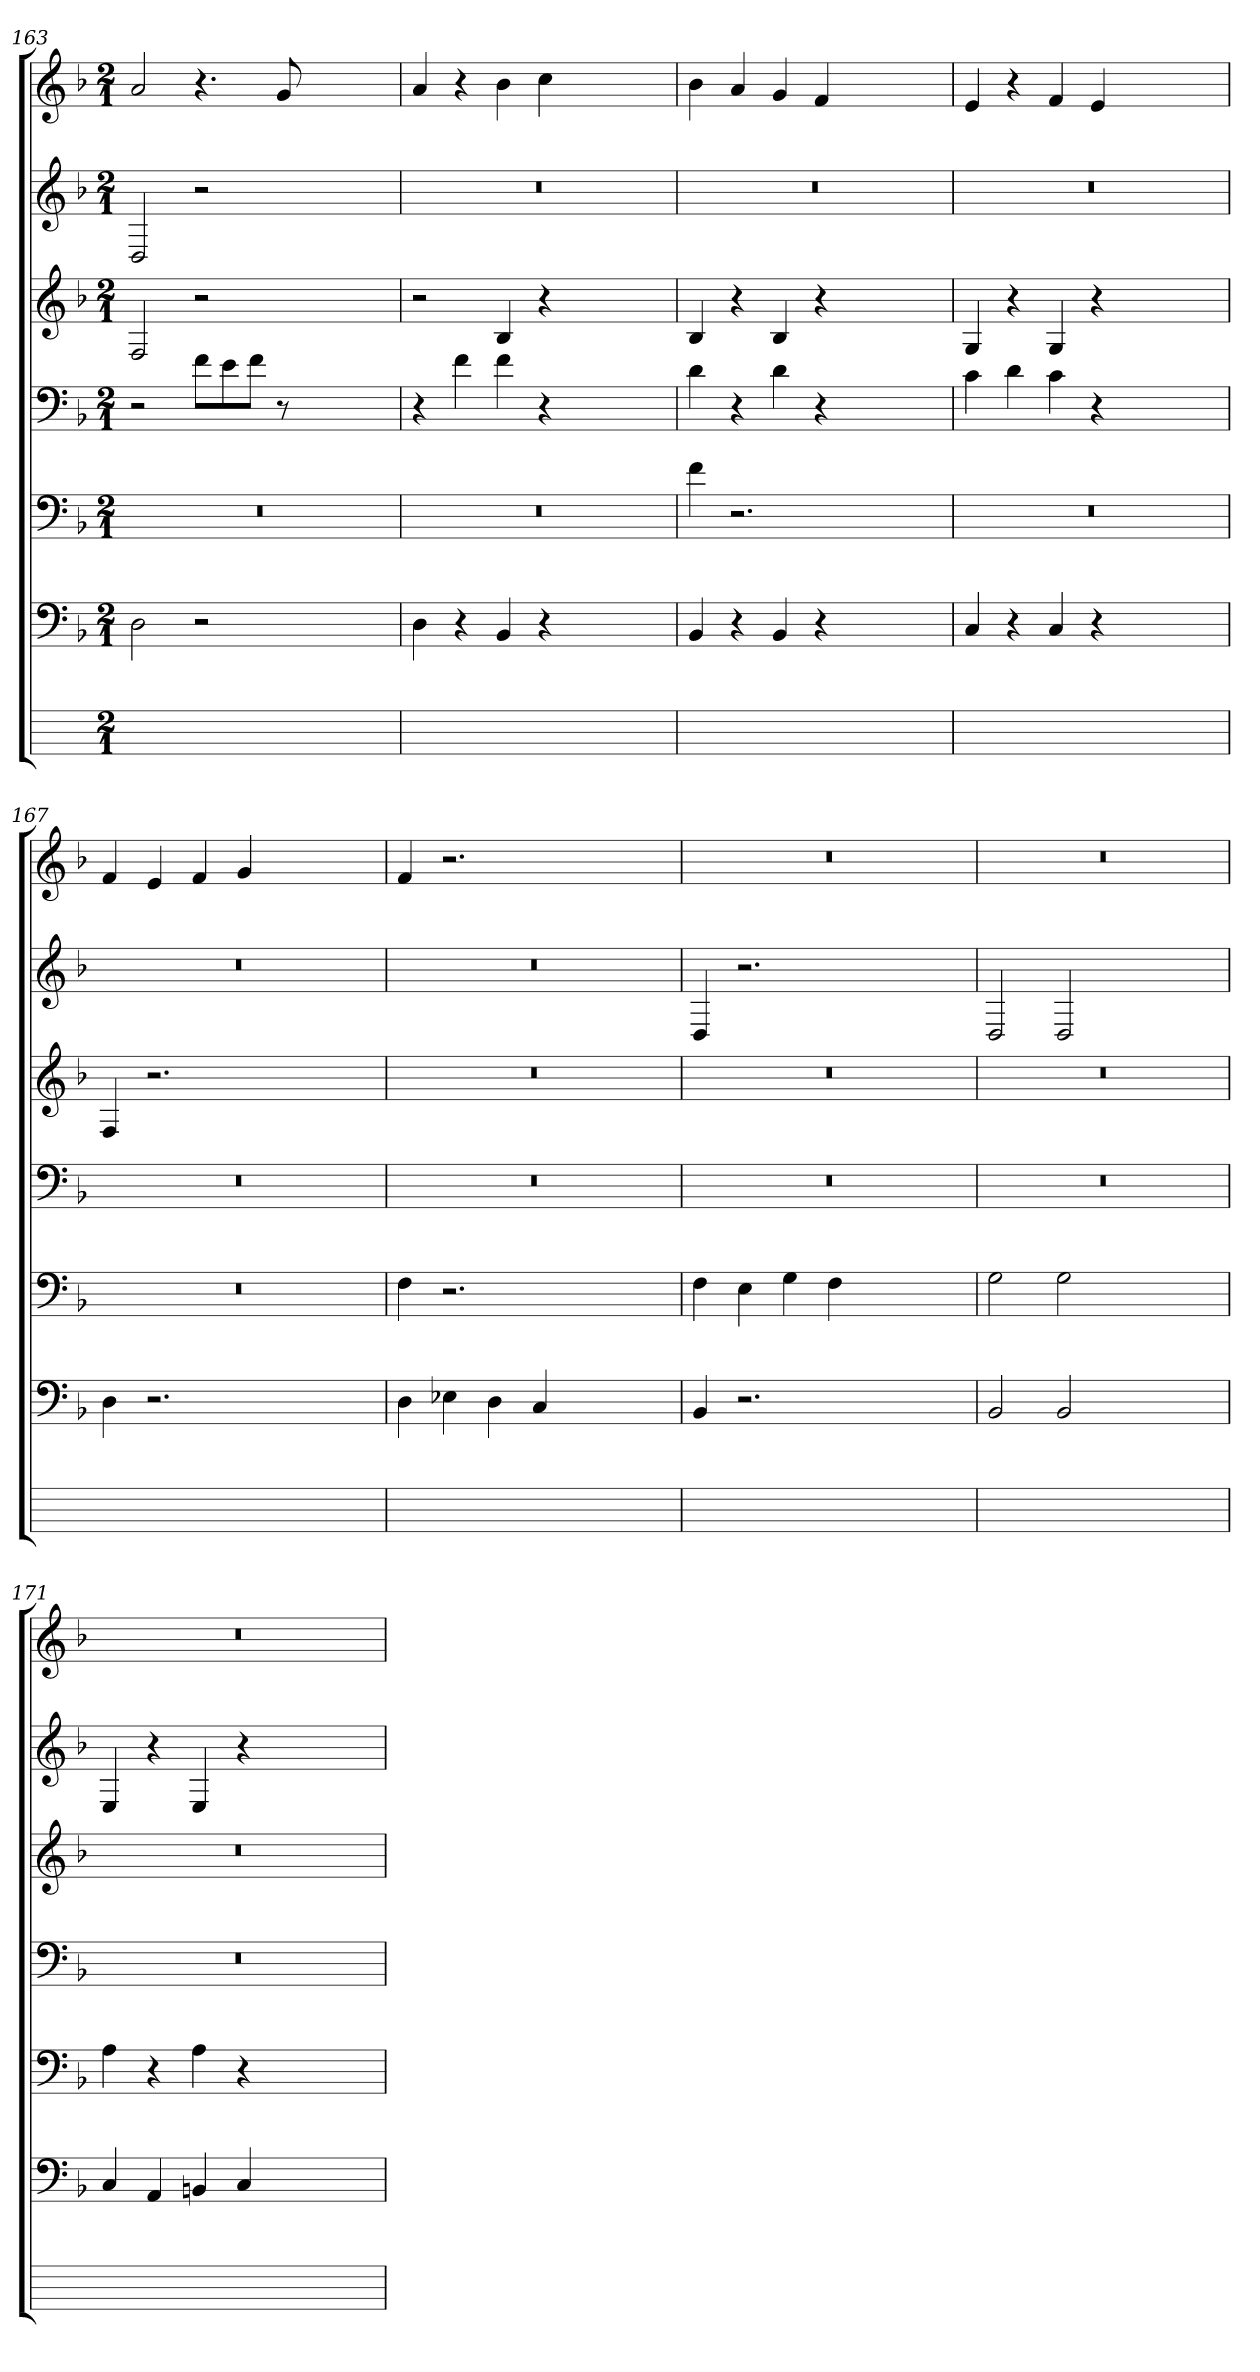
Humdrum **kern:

**kern	**kern	**kern	**kern	**kern	**kern	**kern
*part7	*part6	*part5	*part4	*part3	*part2	*part1
*staff7	*staff6	*staff5	*staff4	*staff3	*staff2	*staff1
*	*clefF4	*clefF4	*clefF4	*clefG2	*clefG2	*clefG2
*	*k[b-]	*k[b-]	*k[b-]	*k[b-]	*k[b-]	*k[b-]
*	*F:	*F:	*F:	*F:	*F:	*F:
*M2/1	*M2/1	*M2/1	*M2/1	*M2/1	*M2/1	*M2/1
=163	=163	=163	=163	=163	=163	=163
0ryy	2D	0r	2r	2F	2D	2a
.	2r	.	8fL	2r	2r	4.r
.	.	.	8ei	.	.	.
.	.	.	8fjJ	.	.	.
.	.	.	8r	.	.	8gi
.	1ryy	.	1ryy	1ryy	1ryy	1ryy
=164	=164	=164	=164	=164	=164	=164
0ryy	4Dj	0r	4r	2r	0r	4a
.	4r	.	4fi	.	.	4r
.	4BB-	.	4f	4B-	.	4b-
.	4r	.	4r	4r	.	4cci
.	1ryy	.	1ryy	1ryy	.	1ryy
=165	=165	=165	=165	=165	=165	=165
0ryy	4BB-	4fZ	4d	4B-	0r	4b-j
.	4r	2.r	4r	4r	.	4a
.	4BB-	.	4dj	4B-	.	4g
.	4r	.	4r	4r	.	4f
.	1ryy	1ryy	1ryy	1ryy	.	1ryy
=166	=166	=166	=166	=166	=166	=166
0ryy	4C	0r	4c	4G	0r	4e
.	4r	.	4dZ	4r	.	4r
.	4Cj	.	4cj	4Gj	.	4fj
.	4r	.	4r	4r	.	4e
.	1ryy	.	1ryy	1ryy	.	1ryy
=167	=167	=167	=167	=167	=167	=167
0ryy	4D	0r	0r	4F	0r	4f
.	2.r	.	.	2.r	.	4ei
.	.	.	.	.	.	4fi
.	.	.	.	.	.	4gi
.	1ryy	.	.	1ryy	.	1ryy
=168	=168	=168	=168	=168	=168	=168
0ryy	4Dj	4F	0r	0r	0r	4fj
.	4E-Xi	2.r	.	.	.	2.r
.	4Di	.	.	.	.	.
.	4Ci	.	.	.	.	.
.	1ryy	1ryy	.	.	.	1ryy
=169	=169	=169	=169	=169	=169	=169
0ryy	4BB-	4F	0r	0r	4D	0r
.	2.r	4Ei	.	.	2.r	.
.	.	4Gi	.	.	.	.
.	.	4Fi	.	.	.	.
.	1ryy	1ryy	.	.	1ryy	.
=170	=170	=170	=170	=170	=170	=170
0ryy	2BB-	2G	0r	0r	2D	0r
.	2BB-j	2Gj	.	.	2Dj	.
.	1ryy	1ryy	.	.	1ryy	.
=171	=171	=171	=171	=171	=171	=171
0ryy	4C	4A	0r	0r	4E	0r
.	4AAi	4r	.	.	4r	.
.	4BBnZ	4Aj	.	.	4Ej	.
.	4Ci	4r	.	.	4r	.
.	1ryy	1ryy	.	.	1ryy	.
=	=	=	=	=	=	=
*-	*-	*-	*-	*-	*-	*-
